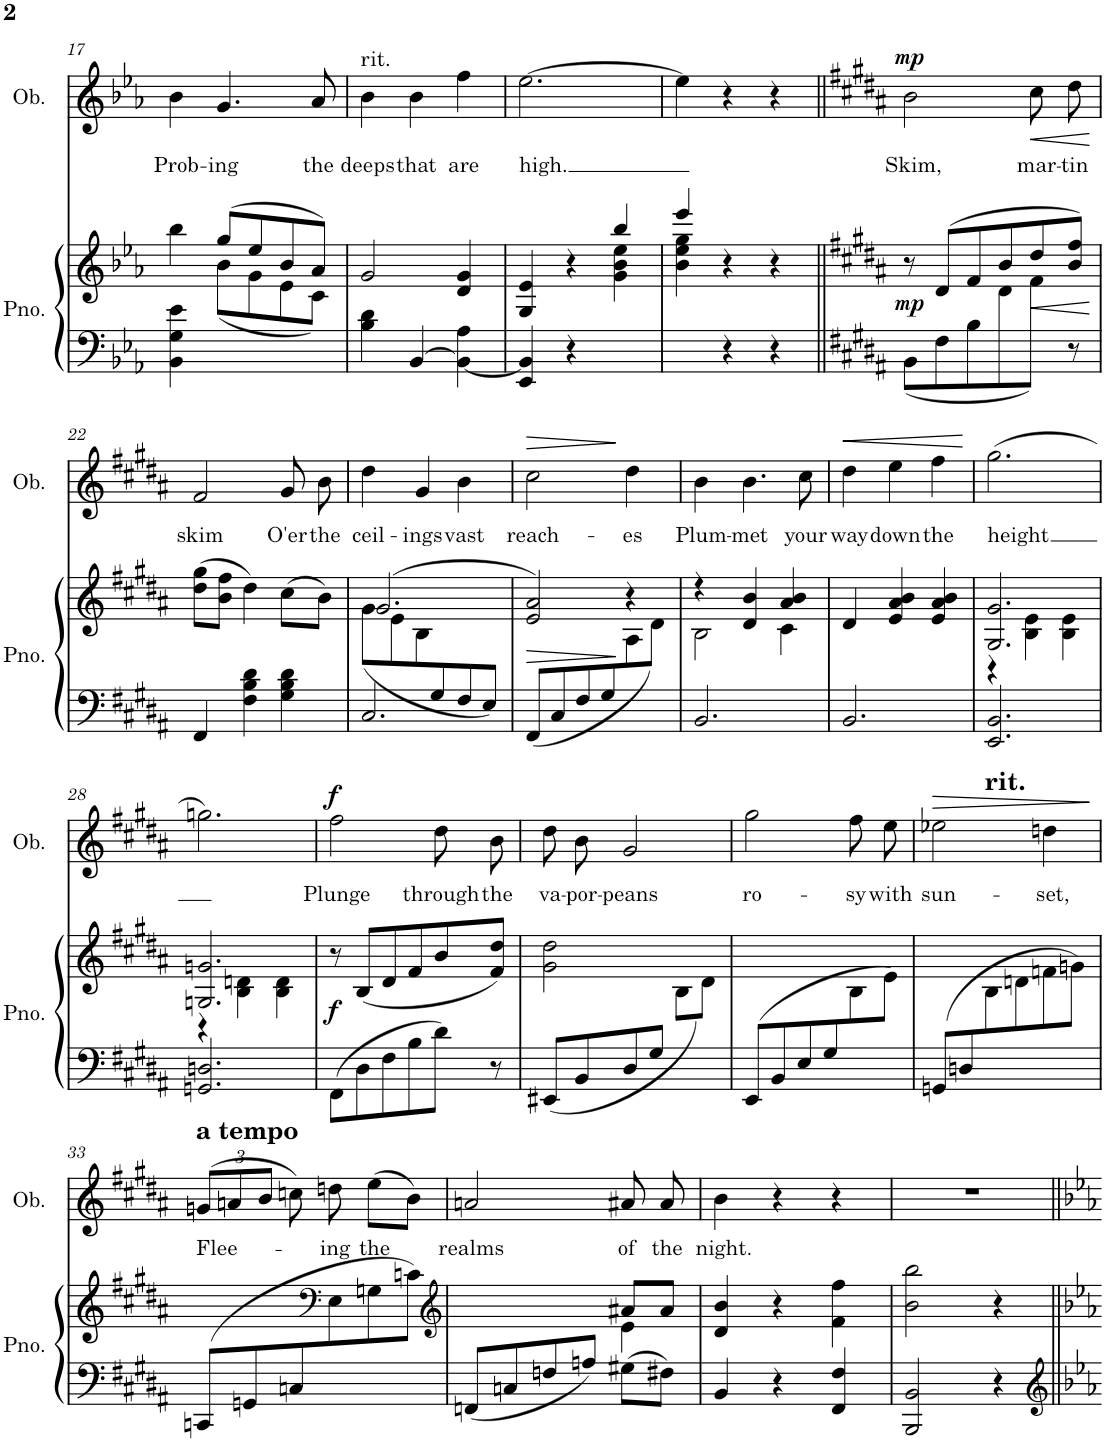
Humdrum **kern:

**kern	**kern	**dynam	**kern	**text	**dynam
*part2	*part2	*part2	*part1	*part1	*part1
*staff3	*staff2	*staff2/3	*staff1	*staff1	*staff1
*I"Piano	*	*	*I"Oboe	*	*
*I'Pno.	*	*	*I'Ob.	*	*
!!LO:PB:g=z
*clefF4	*clefG2	*	*clefG2	*	*
*k[b-e-a-]	*k[b-e-a-]	*	*k[b-e-a-]	*	*
*M3/4	*M3/4	*	*M3/4	*	*
=17	=17	=17	=17	=17	=17
*	*^	*	*	*	*
!	!	!	!	!	!LO:LY:b	!
4BB-\ 4G\ 4e-\	4bb-\	4ryy	.	4b-\	Prob-	.
!	!	!	!	!	!LO:LY:b	!
2ryy	(>8gg/L	(<8b-\L	.	4.g/	-ing	.
.	8ee-/	8g\	.	.	.	.
.	8b-/	8e-\	.	.	.	.
!	!	!	!	!	!LO:LY:b	!
.	8a-/J)	8c\J)	.	8a-/	the	.
=18	=18	=18	=18	=18	=18	=18
!	!	!	!	!LO:TX:a:t=rit.	!	!
!	!	!	!	!	!LO:LY:b	!
*	*v	*v	*	*	*	*
4B-\ 4d\	2g/	.	4b-\	deeps	.
!	!	!	!	!LO:LY:b	!
[4BB-/	.	.	4b-\	that	.
!	!	!	!	!LO:LY:b	!
4BB-\_ 4A-\	4d/ 4g/	.	4ff\	are	.
=19	=19	=19	=19	=19	=19
*	*^	*	*	*	*
!	!	!	!	!	!LO:LY:b	!
4EE-/ 4BB-/]	4G/ 4e-/	2ryy	.	[2.ee-\	high.	.
4r	4r	.	.	.	.	.
4ryy	4bb-/	4g\ 4b-\ 4ee-\	.	.	.	.
=20	=20	=20	=20	=20	=20	=20
4ryy	4eee-/	4b-\ 4ee-\ 4gg\	.	4ee-\]	.	.
4r	4r	2ryy	.	4r	.	.
4r	4r	.	.	4r	.	.
=21||	=21||	=21||	=21||	=21||	=21||	=21||
*k[f#c#g#d#a#]	*k[f#c#g#d#a#]	*	*	*k[f#c#g#d#a#]	*	*
!	!	!	!LO:DY:b	!	!LO:LY:b	!LO:DY:a
(<8BB\L	8r	4.ryy	mp	2b\	Skim,	mp
8F#\	(>8d#/L	.	.	.	.	.
8B\	8f#/	.	.	.	.	.
4ryy	8b/	8d#\	.	.	.	.
!	!	!	!LO:HP:b	!	!LO:LY:b	!LO:HP:b
.	8dd#/	8f#\J)	<	8cc#\	mar-	<
!	!	!	!	!	!LO:LY:b	!
8r	8b/ 8ff#/J)	8ryy	.	8dd#\	-tin	.
*	*v	*v	*	*	*	*
.	.	[	.	.	[
!!LO:LB:g=z
=22	=22	=22	=22	=22	=22
!	!	!	!	!LO:LY:b	!
4FF#/	(8dd#\ 8gg#\L	.	2f#/	skim	.
.	8b\ 8ff#\J	.	.	.	.
4F#\ 4B\ 4d#\	4dd#\)	.	.	.	.
!	!	!	!	!LO:LY:b	!
4G#\ 4B\ 4d#\	(8cc#\L	.	8g#/	O'er	.
!	!	!	!	!LO:LY:b	!
.	8b\J)	.	8b\	the	.
=23	=23	=23	=23	=23	=23
*^	*^	*	*	*	*
!	!	!	!	!	!	!LO:LY:b	!
4.ryy	2.C#/	(2.g#/	(<8g#\L	.	4dd#\	ceil-	.
.	.	.	8e\	.	.	.	.
!	!	!	!	!	!	!LO:LY:b	!
.	.	.	8B\	.	4g#/	-ings	.
8G#/	.	.	4.ryy	.	.	.	.
!	!	!	!	!	!	!LO:LY:b	!
8F#/	.	.	.	.	4b\	vast	.
8E/J)	.	.	.	.	.	.	.
*v	*v	*	*	*	*	*	*
=24	=24	=24	=24	=24	=24	=24
!	!	!	!LO:HP:b	!	!LO:LY:b	!LO:HP:b
(<8FF#/L	2e/ 2a#/)	2ryy	>	2cc#\	reach-	>
8C#/	.	.	.	.	.	.
8F#/	.	.	.	.	.	.
8G#/	.	.	.	.	.	.
!	!	!	!	!	!LO:LY:b	!
4ryy	4r	8A#\	]	4dd#\	-es	]
.	.	8d#\J)	.	.	.	.
=25	=25	=25	=25	=25	=25	=25
!	!	!	!	!	!LO:LY:b	!
2.BB/	4r	2B\	.	4b\	Plum-	.
!	!	!	!	!	!LO:LY:b	!
.	4d#/ 4b/	.	.	4.b\	-met	.
.	4a#/ 4b/	4c#\	.	.	.	.
!	!	!	!	!	!LO:LY:b	!
.	.	.	.	8cc#\	your	.
*	*v	*v	*	*	*	*
=26	=26	=26	=26	=26	=26
!	!	!	!	!LO:LY:b	!LO:HP:b
2.BB/	4d#/	.	4dd#\	way	<
!	!	!	!	!LO:LY:b	!
.	4e/ 4a#/ 4b/	.	4ee\	down	.
!	!	!	!	!LO:LY:b	!
.	4e/ 4a#/ 4b/	.	4ff#\	the	.
.	.	.	.	.	[
=27	=27	=27	=27	=27	=27
*	*^	*	*	*	*
!	!	!	!	!	!LO:LY:b	!
2.EE/ 2.BB/	2.G#/ 2.g#/	4r	.	(2.gg#\	height	.
.	.	4B\ 4e\	.	.	.	.
.	.	4B\ 4e\	.	.	.	.
!!LO:LB:g=z
=28	=28	=28	=28	=28	=28	=28
2.GGn/ 2.Dn/	2.Gn/ 2.gn/	4r	.	2.ggn\)	.	.
.	.	4B\ 4dn\	.	.	.	.
.	.	4B\ 4d\	.	.	.	.
=29	=29	=29	=29	=29	=29	=29
!	!	!	!LO:DY:b	!	!LO:LY:b	!LO:DY:a
*	*v	*v	*	*	*	*
8FF#\L	8r	f	2ff#\	Plunge	f
8D#\	(8B/L	.	.	.	.
8F#\	8d#/	.	.	.	.
8B\	8f#/	.	.	.	.
!	!	!	!	!LO:LY:b	!
8d#\J	8b/	.	8dd#\	through	.
!	!	!	!	!LO:LY:b	!
8r	8f#/ 8dd#/J)	.	8b\	the	.
=30	=30	=30	=30	=30	=30
!	!	!	!	!LO:LY:b	!
(8EE#X/L	2g#\ 2dd#\	.	8dd#\	va-	.
!	!	!	!	!LO:LY:b	!
8BB/	.	.	8b\	-por-	.
!	!	!	!	!LO:LY:b	!
8D#/	.	.	2g#/	-peans	.
8G#/J	.	.	.	.	.
4ryy	8B\L	.	.	.	.
.	(8d#\J	.	.	.	.
=31	=31	=31	=31	=31	=31
*	*^	*	*	*	*
!	!	!	!	!	!LO:LY:b	!
8EE/L	2.ryy	2ryy	.	2gg#\	ro-	.
8BB/	.	.	.	.	.	.
8E/	.	.	.	.	.	.
8G#/	.	.	.	.	.	.
!	!	!	!	!	!LO:LY:b	!
4ryy	.	8B\	.	8ff#\	-sy	.
!	!	!	!	!	!LO:LY:b	!
.	.	8e\J)	.	8ee\	with	.
=32	=32	=32	=32	=32	=32	=32
!	!	!	!	!	!LO:LY:b	!LO:HP:b
*	*	*	*	*^	*	*
(8GGn/L	2.ryy	4ryy	.	2ee-X\	4ryy	sun-	>
8Dn/	.	.	.	.	.	.	.
!	!	!	!	!	!LO:TX:a:t=rit.	!	!
2ryy	.	8B\	.	.	2ryy	.	.
.	.	8dn\	.	.	.	.	.
!	!	!	!	!	!	!LO:LY:b	!
.	.	8fn\	.	4ddn\	.	-set,	.
.	.	8gn\J)	.	.	.	.	.
*	*v	*v	*	*	*	*	*
.	.	.	.	.	.	]
*	*	*	*v	*v	*	*
!!LO:LB:g=z
=33	=33	=33	=33	=33	=33
*	*^	*	*	*	*
*	*	*	*	*Xbrackettup	*	*
*	*	*	*	*^	*	*
!	!	!	!	!LO:TX:a:B:t=a tempo	!	!	!
!	!	!	!	!	!	!LO:LY:b	!
*	*	*	*	*v	*v	*	*
(8CCn/L	4ryy	4.ryy	.	(12gn/L	Flee-	.
.	.	.	.	12an/	.	.
8GGn/	.	.	.	.	.	.
.	.	.	.	12b/J	.	.
8Cn/	8ryy	.	.	8ccn\)	.	.
*	*clefF4	*	*	*	*	*
!	!	!	!	!	!LO:LY:b	!
4.ryy	8ryy	8E\	.	8ddn\	-ing	.
!	!	!	!	!	!LO:LY:b	!
.	4ryy	8Gn\	.	(8ee\L	the	.
.	.	8cn\J)	.	8b\J)	.	.
=34	=34	=34	=34	=34	=34	=34
*	*clefG2	*	*	*	*	*
!	!	!	!	!	!LO:LY:b	!
8FFn/L	2ryy	2ryy	.	2an/	realms	.
8Cn/	.	.	.	.	.	.
8Fn/	.	.	.	.	.	.
8An/J	.	.	.	.	.	.
!	!	!	!	!	!LO:LY:b	!
8G#X\L	8a#X/L	4e\	.	8a#X/	of	.
!	!	!	!	!	!LO:LY:b	!
8F#X\J	8a#/J	.	.	8a#/	the	.
*	*v	*v	*	*	*	*
=35	=35	=35	=35	=35	=35
!	!	!	!	!LO:LY:b	!
4BB/	4d#/ 4b/	.	4b\	night.	.
4r	4r	.	4r	.	.
4FF#/ 4F#/	4f#\ 4ff#\	.	4r	.	.
=36	=36	=36	=36	=36	=36
2BBB/ 2BB/	2b\ 2bb\	.	2.r	.	.
4r	4r	.	.	.	.
=||	=||	=||	=||	=||	=||
*-	*-	*-	*-	*-	*-
